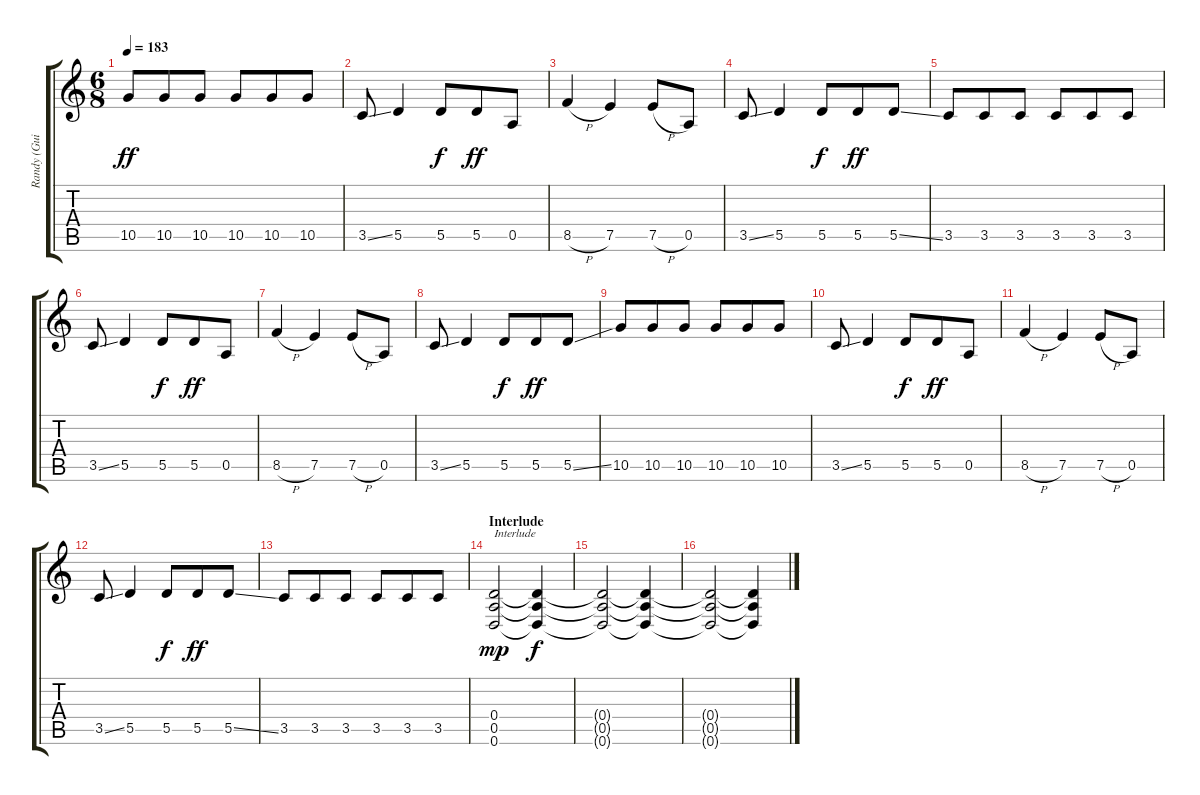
\track ("Randy (Guitar)" "Randy (Gui") {instrument overdrivenguitar}
\staff {score tabs}
\tuning (E4 B3 G3 D3 A2 D2) {hide}
\ts (6 8)
\tempo 183
\clef g2
\ks c
10.5.8{dy ff} 10.5.8 10.5.8 10.5.8 10.5.8 10.5.8 |
3.5{ss}.8 5.5.4 5.5.8{dy f} 5.5.8{dy ff} 0.5.8 |
8.5{h}.4 7.5.4 7.5{h}.8 0.5.8 |
3.5{ss}.8 5.5.4 5.5.8{dy f} 5.5.8{dy ff} 5.5{ss}.8 |
3.5.8 3.5.8 3.5.8 3.5.8 3.5.8 3.5.8 |
3.5{ss}.8 5.5.4 5.5.8{dy f} 5.5.8{dy ff} 0.5.8 |
8.5{h}.4 7.5.4 7.5{h}.8 0.5.8 |
3.5{ss}.8 5.5.4 5.5.8{dy f} 5.5.8{dy ff} 5.5{ss}.8 |
10.5.8 10.5.8 10.5.8 10.5.8 10.5.8 10.5.8 |
3.5{ss}.8 5.5.4 5.5.8{dy f} 5.5.8{dy ff} 0.5.8 |
8.5{h}.4 7.5.4 7.5{h}.8 0.5.8 |
3.5{ss}.8 5.5.4 5.5.8{dy f} 5.5.8{dy ff} 5.5{ss}.8 |
3.5.8 3.5.8 3.5.8 3.5.8 3.5.8 3.5.8 |
\section ("" "Interlude")
(0.4 0.5 0.6).2{txt "Interlude" dy mp} (0.4{t} 0.5{t} 0.6{t}).4{dy f} |
(0.4{t} 0.5{t} 0.6{t}).2 (0.4{t} 0.5{t} 0.6{t}).4 |
(0.4{t} 0.5{t} 0.6{t}).2 (0.4{t} 0.5{t} 0.6{t}).4
